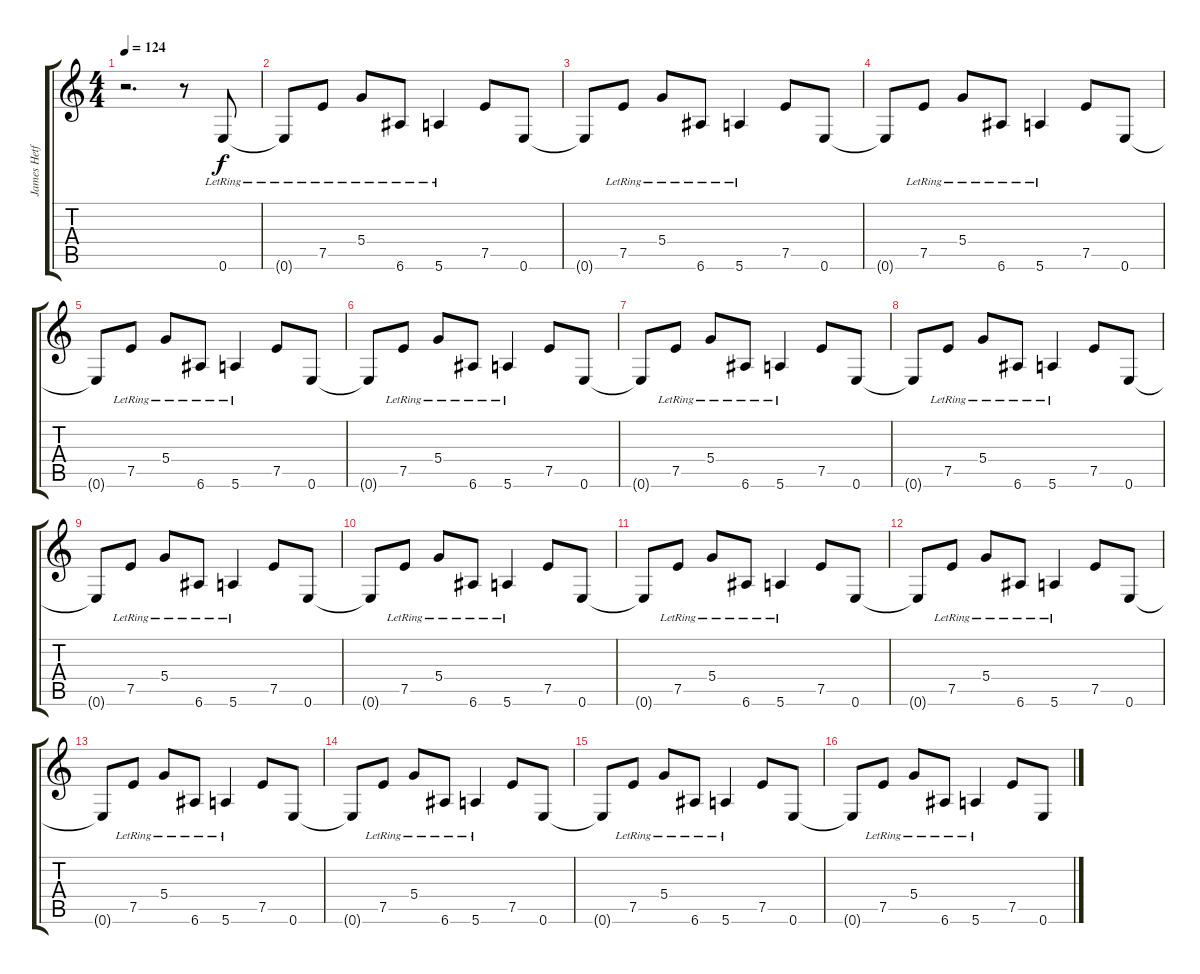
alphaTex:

\track ("James Hetfield (Clean)" "James Hetf") {instrument electricguitarclean}
\staff {score tabs}
\tuning (E4 B3 G3 D3 A2 E2) {hide}
\ts (4 4)
\tempo 124
\clef g2
\ks c
r.2{d dy f} r.8 0.6{lr}.8 |
0.6{lr t}.8 7.5{lr}.8 5.4{lr}.8 6.6{lr}.8 5.6{lr}.4 7.5.8 0.6.8 |
0.6{t}.8 7.5{lr}.8 5.4{lr}.8 6.6{lr}.8 5.6{lr}.4 7.5.8 0.6.8 |
0.6{t}.8 7.5{lr}.8 5.4{lr}.8 6.6{lr}.8 5.6{lr}.4 7.5.8 0.6.8 |
0.6{t}.8 7.5{lr}.8 5.4{lr}.8 6.6{lr}.8 5.6{lr}.4 7.5.8 0.6.8 |
0.6{t}.8 7.5{lr}.8 5.4{lr}.8 6.6{lr}.8 5.6{lr}.4 7.5.8 0.6.8 |
0.6{t}.8 7.5{lr}.8 5.4{lr}.8 6.6{lr}.8 5.6{lr}.4 7.5.8 0.6.8 |
0.6{t}.8 7.5{lr}.8 5.4{lr}.8 6.6{lr}.8 5.6{lr}.4 7.5.8 0.6.8 |
0.6{t}.8 7.5{lr}.8 5.4{lr}.8 6.6{lr}.8 5.6{lr}.4 7.5.8 0.6.8 |
0.6{t}.8 7.5{lr}.8 5.4{lr}.8 6.6{lr}.8 5.6{lr}.4 7.5.8 0.6.8 |
0.6{t}.8 7.5{lr}.8 5.4{lr}.8 6.6{lr}.8 5.6{lr}.4 7.5.8 0.6.8 |
0.6{t}.8 7.5{lr}.8 5.4{lr}.8 6.6{lr}.8 5.6{lr}.4 7.5.8 0.6.8 |
0.6{t}.8 7.5{lr}.8 5.4{lr}.8 6.6{lr}.8 5.6{lr}.4 7.5.8 0.6.8 |
0.6{t}.8 7.5{lr}.8 5.4{lr}.8 6.6{lr}.8 5.6{lr}.4 7.5.8 0.6.8 |
0.6{t}.8 7.5{lr}.8 5.4{lr}.8 6.6{lr}.8 5.6{lr}.4 7.5.8 0.6.8 |
0.6{t}.8 7.5{lr}.8 5.4{lr}.8 6.6{lr}.8 5.6{lr}.4 7.5.8 0.6.8
